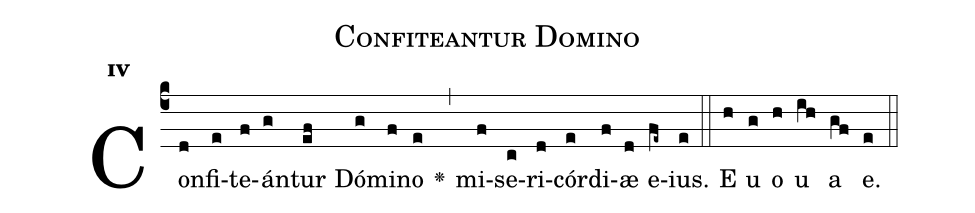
name:Confiteantur Domino;
office-part:Antiphona;
mode:4;
%%
initial-style: 1;
name: Confiteantur Domino;
book: Psalterium currens, p. 178;
occasion: Psalterium Hebdomada III Sabbato;
office-part: Officium Lectionis Ant 1;
user-notes: ;
commentary: ;
annotation: 4e;
centering-scheme: english;
fontsize: 12;
font: OFLSortsMillGoudy;
height: 11;
width: 4.5;
%%
(c4)Con(d)fi(e)te(f)án(g)tur(ef) Dó(g)mi(f)no(e) <v>\greheightstar</v>(,) mi(f)se(c)ri(d)cór(e)di(f)æ(d) e(fe~)ius.(e) (::)
E(h) u(g) o(h) u(ih) a(gf) e.(e) (::)
